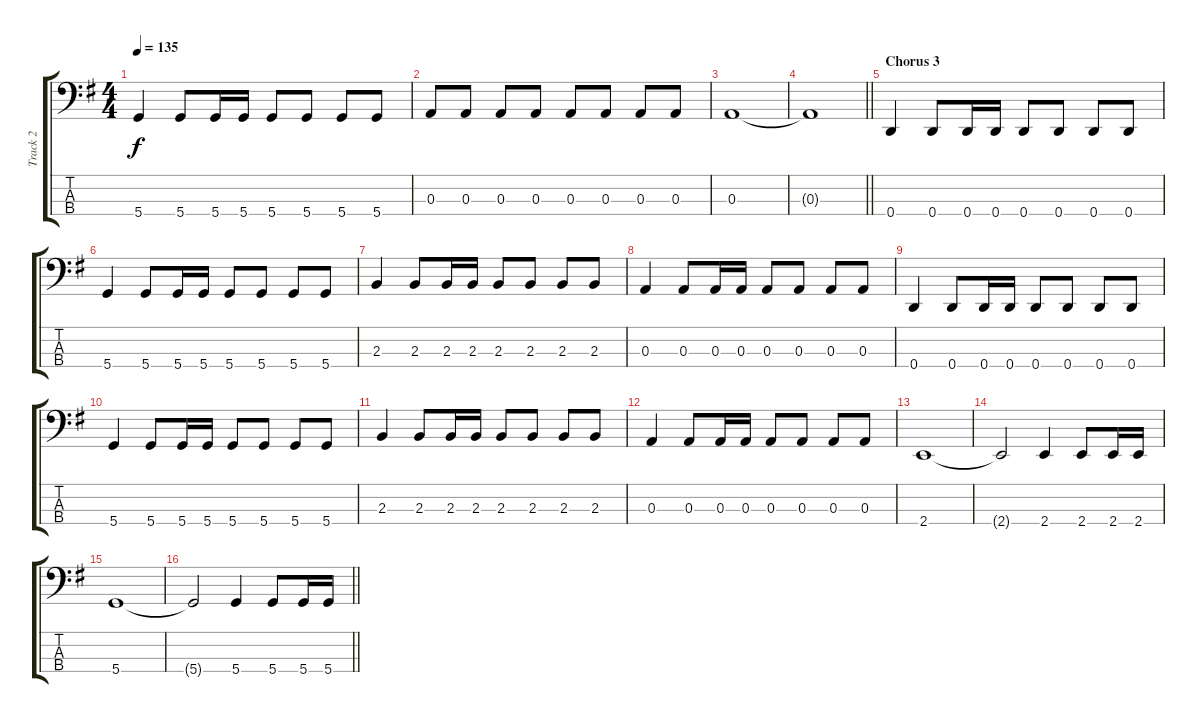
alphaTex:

\track ("Track 2" "Track 2") {instrument electricbassfinger}
\staff {score tabs}
\tuning (G2 D2 A1 D1) {hide}
\ts (4 4)
\tempo 135
\clef f4
\ks g
5.4.4{dy f} 5.4.8 5.4.16 5.4.16 5.4.8 5.4.8 5.4.8 5.4.8 |
0.3.8 0.3.8 0.3.8 0.3.8 0.3.8 0.3.8 0.3.8 0.3.8 |
0.3.1 |
\barLineRight lightlight
0.3{t}.1 |
\section ("" "Chorus 3")
0.4.4 0.4.8 0.4.16 0.4.16 0.4.8 0.4.8 0.4.8 0.4.8 |
5.4.4 5.4.8 5.4.16 5.4.16 5.4.8 5.4.8 5.4.8 5.4.8 |
2.3.4 2.3.8 2.3.16 2.3.16 2.3.8 2.3.8 2.3.8 2.3.8 |
0.3.4 0.3.8 0.3.16 0.3.16 0.3.8 0.3.8 0.3.8 0.3.8 |
0.4.4 0.4.8 0.4.16 0.4.16 0.4.8 0.4.8 0.4.8 0.4.8 |
5.4.4 5.4.8 5.4.16 5.4.16 5.4.8 5.4.8 5.4.8 5.4.8 |
2.3.4 2.3.8 2.3.16 2.3.16 2.3.8 2.3.8 2.3.8 2.3.8 |
0.3.4 0.3.8 0.3.16 0.3.16 0.3.8 0.3.8 0.3.8 0.3.8 |
2.4.1 |
2.4{t}.2 2.4.4 2.4.8 2.4.16 2.4.16 |
5.4.1 |
\barLineRight lightlight
5.4{t}.2 5.4.4 5.4.8 5.4.16 5.4.16
